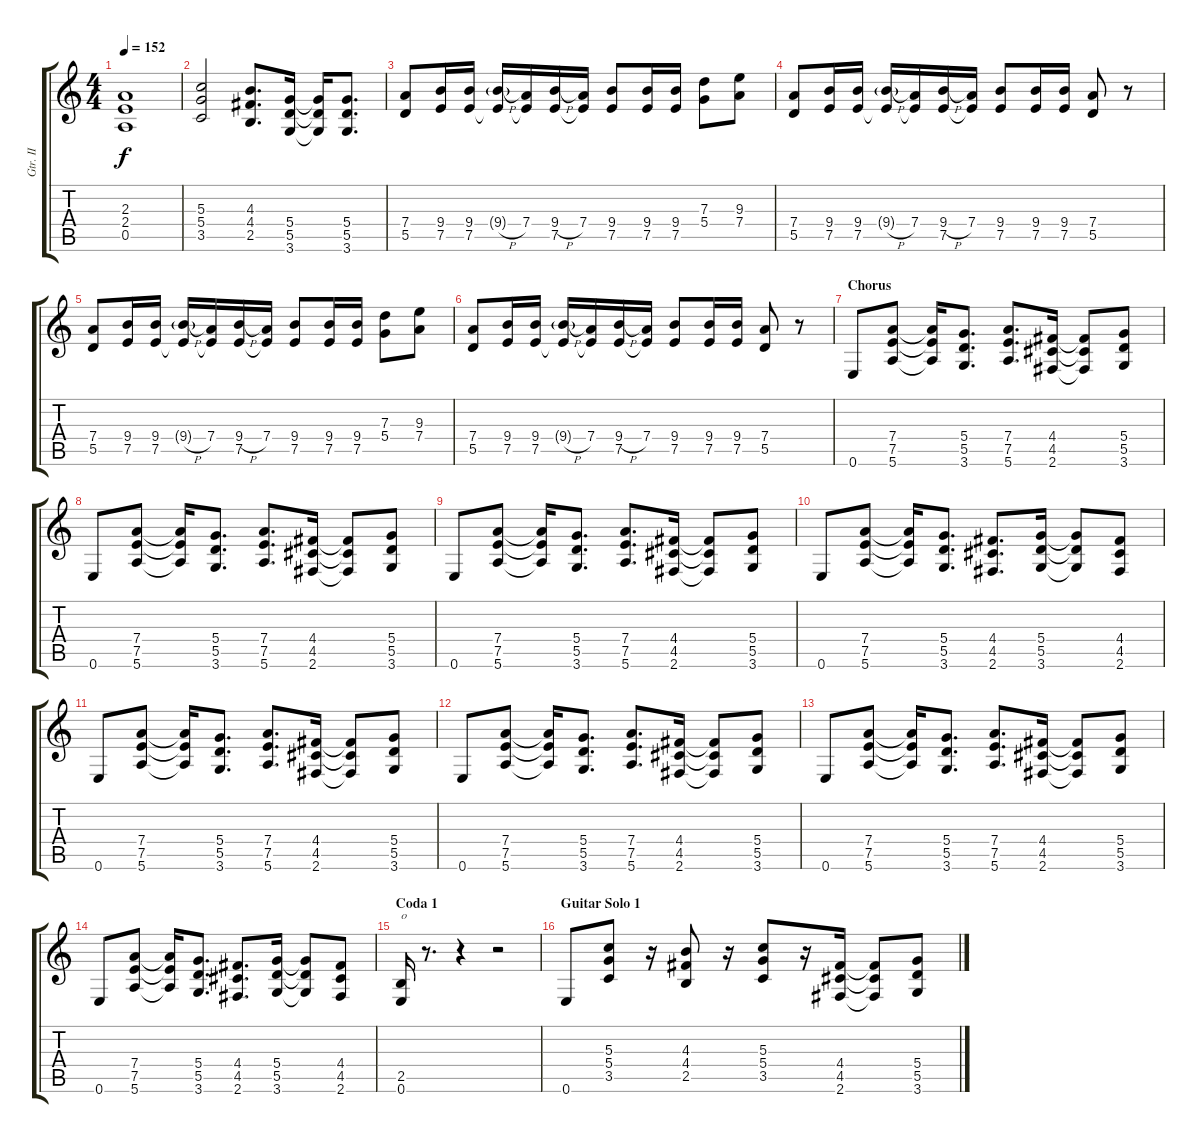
\track ("Gtr. II" "Gtr. II") {instrument overdrivenguitar}
\staff {score tabs}
\tuning (E4 B3 G3 D3 A2 E2) {hide}
\ts (4 4)
\tempo 152
\clef g2
\ks c
(2.3 2.4 0.5).1{dy f} |
(5.3 5.4 3.5).2 (4.3 4.4 2.5).8{d} (5.4 5.5 3.6).16 (5.4{t} 5.5{t} 3.6{t}).16 (5.4 5.5 3.6).8{d} |
(7.4 5.5).8 (9.4 7.5).16 (9.4 7.5).16 (9.4{h g} 7.5{t}).16 (7.4 7.5{t}).16 (9.4{h} 7.5).16 (7.4 7.5{t}).16 (9.4 7.5).8 (9.4 7.5).16 (9.4 7.5).16 (7.3 5.4).8 (9.3 7.4).8 |
(7.4 5.5).8 (9.4 7.5).16 (9.4 7.5).16 (9.4{h g} 7.5{t}).16 (7.4 7.5{t}).16 (9.4{h} 7.5).16 (7.4 7.5{t}).16 (9.4 7.5).8 (9.4 7.5).16 (9.4 7.5).16 (7.4 5.5).8 r.8 |
(7.4 5.5).8 (9.4 7.5).16 (9.4 7.5).16 (9.4{h g} 7.5{t}).16 (7.4 7.5{t}).16 (9.4{h} 7.5).16 (7.4 7.5{t}).16 (9.4 7.5).8 (9.4 7.5).16 (9.4 7.5).16 (7.3 5.4).8 (9.3 7.4).8 |
(7.4 5.5).8 (9.4 7.5).16 (9.4 7.5).16 (9.4{h g} 7.5{t}).16 (7.4 7.5{t}).16 (9.4{h} 7.5).16 (7.4 7.5{t}).16 (9.4 7.5).8 (9.4 7.5).16 (9.4 7.5).16 (7.4 5.5).8 r.8 |
\section ("" "Chorus")
0.6.8 (7.4 7.5 5.6).8 (7.4{t} 7.5{t} 5.6{t}).16 (5.4 5.5 3.6).8{d} (7.4 7.5 5.6).8{d} (4.4 4.5 2.6).16 (4.4{t} 4.5{t} 2.6{t}).8 (5.4 5.5 3.6).8 |
0.6.8 (7.4 7.5 5.6).8 (7.4{t} 7.5{t} 5.6{t}).16 (5.4 5.5 3.6).8{d} (7.4 7.5 5.6).8{d} (4.4 4.5 2.6).16 (4.4{t} 4.5{t} 2.6{t}).8 (5.4 5.5 3.6).8 |
0.6.8 (7.4 7.5 5.6).8 (7.4{t} 7.5{t} 5.6{t}).16 (5.4 5.5 3.6).8{d} (7.4 7.5 5.6).8{d} (4.4 4.5 2.6).16 (4.4{t} 4.5{t} 2.6{t}).8 (5.4 5.5 3.6).8 |
0.6.8 (7.4 7.5 5.6).8 (7.4{t} 7.5{t} 5.6{t}).16 (5.4 5.5 3.6).8{d} (4.4 4.5 2.6).8{d} (5.4 5.5 3.6).16 (5.4{t} 5.5{t} 3.6{t}).8 (4.4 4.5 2.6).8 |
0.6.8 (7.4 7.5 5.6).8 (7.4{t} 7.5{t} 5.6{t}).16 (5.4 5.5 3.6).8{d} (7.4 7.5 5.6).8{d} (4.4 4.5 2.6).16 (4.4{t} 4.5{t} 2.6{t}).8 (5.4 5.5 3.6).8 |
0.6.8 (7.4 7.5 5.6).8 (7.4{t} 7.5{t} 5.6{t}).16 (5.4 5.5 3.6).8{d} (7.4 7.5 5.6).8{d} (4.4 4.5 2.6).16 (4.4{t} 4.5{t} 2.6{t}).8 (5.4 5.5 3.6).8 |
0.6.8 (7.4 7.5 5.6).8 (7.4{t} 7.5{t} 5.6{t}).16 (5.4 5.5 3.6).8{d} (7.4 7.5 5.6).8{d} (4.4 4.5 2.6).16 (4.4{t} 4.5{t} 2.6{t}).8 (5.4 5.5 3.6).8 |
0.6.8 (7.4 7.5 5.6).8 (7.4{t} 7.5{t} 5.6{t}).16 (5.4 5.5 3.6).8{d} (4.4 4.5 2.6).8{d} (5.4 5.5 3.6).16 (5.4{t} 5.5{t} 3.6{t}).8 (4.4 4.5 2.6).8 |
\section ("" "Coda 1")
(2.5 0.6).16{txt "o"} r.8{d} r.4 r.2 |
\section ("" "Guitar Solo 1")
0.6.8 (5.3 5.4 3.5).8 r.16 (4.3 4.4 2.5).8 r.16 (5.3 5.4 3.5).8 r.16 (4.4 4.5 2.6).16 (4.4{t} 4.5{t} 2.6{t}).8 (5.4 5.5 3.6).8
